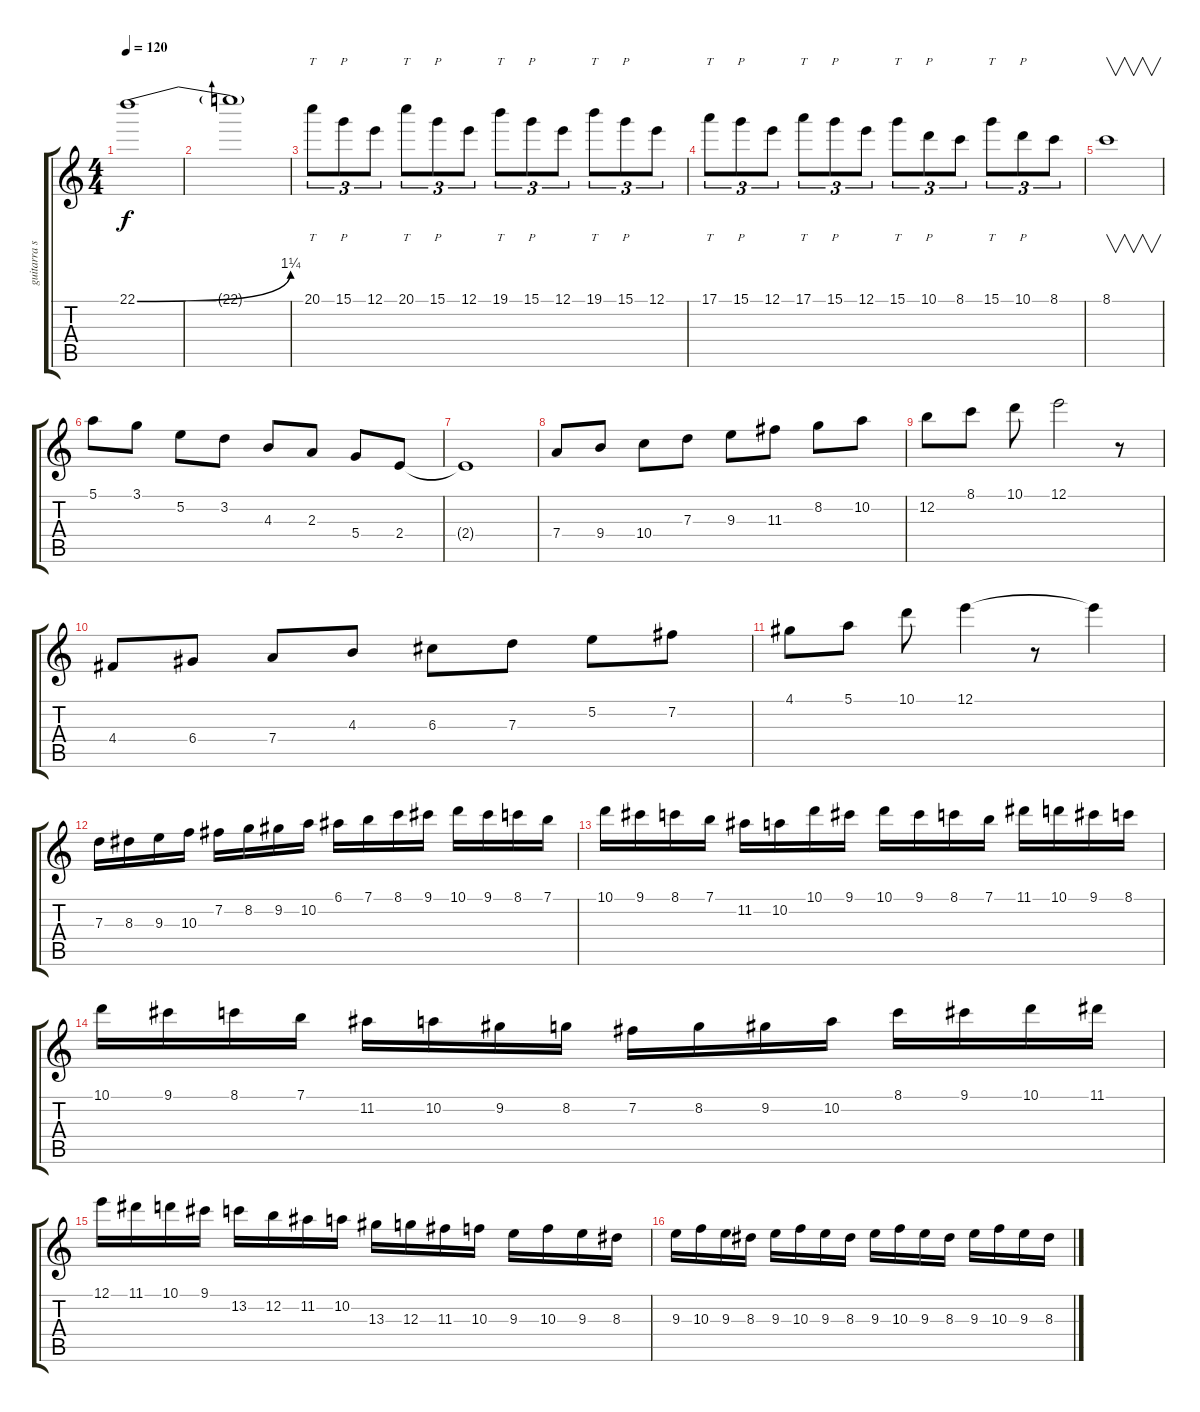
\track ("guitarra solo" "guitarra s") {instrument overdrivenguitar}
\staff {score tabs}
\tuning (E4 B3 G3 D3 A2 E2) {hide}
\ts (4 4)
\tempo 120
\clef g2
\ks c
22.1{be (bend 0 0 60 5)}.1{dy f} |
22.1{t}.1 |
20.1.8{tt tu (3 2)} 15.1.8{p tu (3 2)} 12.1.8{tu (3 2)} 20.1.8{tt tu (3 2)} 15.1.8{p tu (3 2)} 12.1.8{tu (3 2)} 19.1.8{tt tu (3 2)} 15.1.8{p tu (3 2)} 12.1.8{tu (3 2)} 19.1.8{tt tu (3 2)} 15.1.8{p tu (3 2)} 12.1.8{tu (3 2)} |
17.1.8{tt tu (3 2)} 15.1.8{p tu (3 2)} 12.1.8{tu (3 2)} 17.1.8{tt tu (3 2)} 15.1.8{p tu (3 2)} 12.1.8{tu (3 2)} 15.1.8{tt tu (3 2)} 10.1.8{p tu (3 2)} 8.1.8{tu (3 2)} 15.1.8{tt tu (3 2)} 10.1.8{p tu (3 2)} 8.1.8{tu (3 2)} |
8.1.1{v} |
5.1.8 3.1.8 5.2.8 3.2.8 4.3.8 2.3.8 5.4.8 2.4.8 |
2.4{t}.1 |
7.4.8 9.4.8 10.4.8 7.3.8 9.3.8 11.3.8 8.2.8 10.2.8 |
12.2.8 8.1.8 10.1.8 12.1.2 r.8 |
4.4.8 6.4.8 7.4.8 4.3.8 6.3.8 7.3.8 5.2.8 7.2.8 |
4.1.8 5.1.8 10.1.8 12.1.4 r.8 12.1{t}.4 |
7.3.16 8.3.16 9.3.16 10.3.16 7.2.16 8.2.16 9.2.16 10.2.16 6.1.16 7.1.16 8.1.16 9.1.16 10.1.16 9.1.16 8.1.16 7.1.16 |
10.1.16 9.1.16 8.1.16 7.1.16 11.2.16 10.2.16 10.1.16 9.1.16 10.1.16 9.1.16 8.1.16 7.1.16 11.1.16 10.1.16 9.1.16 8.1.16 |
10.1.16 9.1.16 8.1.16 7.1.16 11.2.16 10.2.16 9.2.16 8.2.16 7.2.16 8.2.16 9.2.16 10.2.16 8.1.16 9.1.16 10.1.16 11.1.16 |
12.1.16 11.1.16 10.1.16 9.1.16 13.2.16 12.2.16 11.2.16 10.2.16 13.3.16 12.3.16 11.3.16 10.3.16 9.3.16 10.3.16 9.3.16 8.3.16 |
9.3.16 10.3.16 9.3.16 8.3.16 9.3.16 10.3.16 9.3.16 8.3.16 9.3.16 10.3.16 9.3.16 8.3.16 9.3.16 10.3.16 9.3.16 8.3.16
